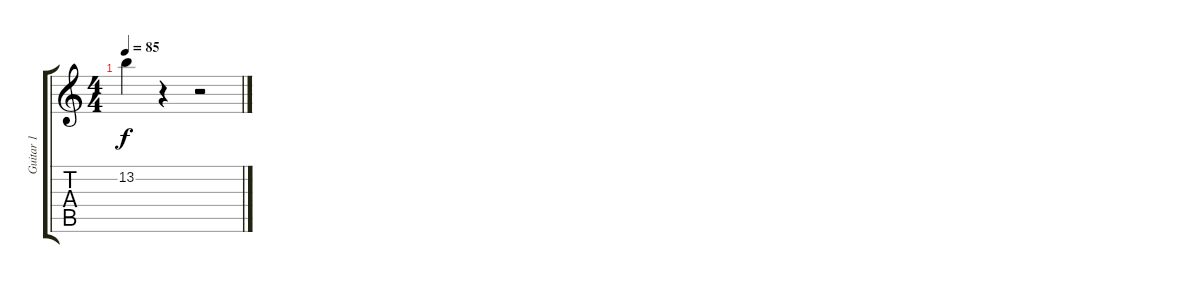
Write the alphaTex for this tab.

\track ("Guitar 1" "Guitar 1") {instrument electricguitarclean}
\staff {score tabs}
\tuning (Eb4 Bb3 Gb3 Db3 Ab2 Eb2) {hide}
\ts (4 4)
\tempo 85
\clef g2
\ks c
13.2.4{dy f} r.4 r.2
